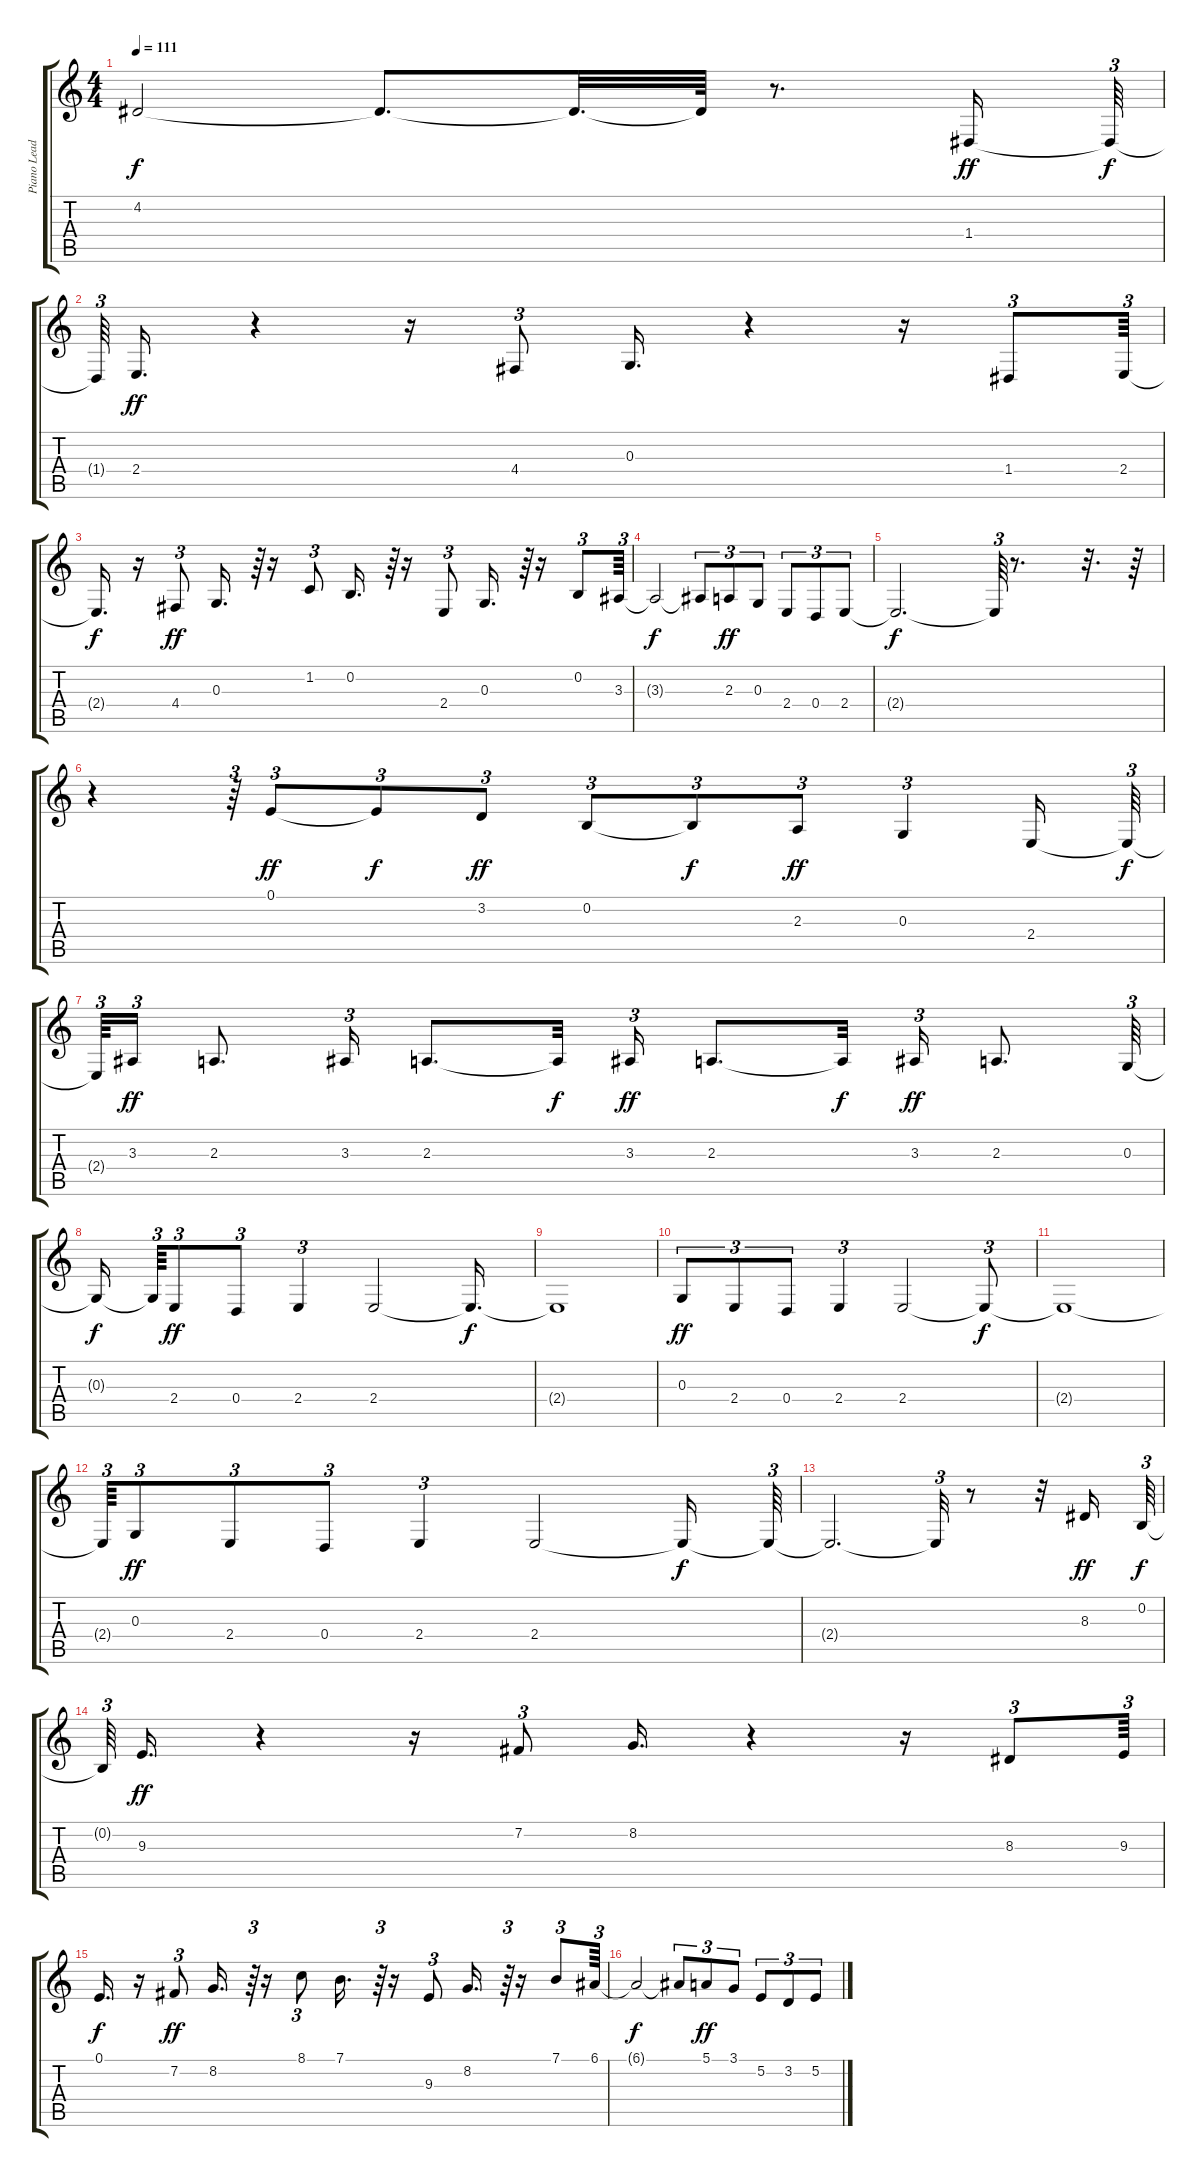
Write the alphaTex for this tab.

\track ("Piano Lead" "Piano Lead") {solo instrument acousticgrandpiano}
\staff {score tabs}
\tuning (E4 B3 G3 D3 A2 E2) {hide}
\ts (4 4)
\tempo 111
\clef g2
\ks c
4.2{t}.2{dy f} 4.2{t}.8{d} 4.2{t}.32{d} 4.2{t}.64 r.8{d} 1.4.16{dy ff} 1.4{t}.64{tu (3 2) dy f} |
1.4{t}.64{tu (3 2)} 2.4.16{d dy ff} r.4 r.16 4.4.8{tu (3 2)} 0.3.16{d} r.4 r.16 1.4.8{tu (3 2)} 2.4.64{tu (3 2)} |
2.4{t}.16{d dy f} r.16 4.4.8{tu (3 2) dy ff} 0.3.16{d} r.64{tu (3 2)} r.16 1.2.8{tu (3 2)} 0.2.16{d} r.64{tu (3 2)} r.16 2.4.8{tu (3 2)} 0.3.16{d} r.64{tu (3 2)} r.16 0.2.8{tu (3 2)} 3.3.64{tu (3 2)} |
3.3{t}.2{dy f} 3.3{t}.8{tu (3 2)} 2.3.8{tu (3 2) dy ff} 0.3.8{tu (3 2)} 2.4.8{tu (3 2)} 0.4.8{tu (3 2)} 2.4.8{tu (3 2)} |
2.4{t}.2{d dy f} 2.4{t}.64{tu (3 2)} r.8{d} r.32{d} r.64 |
r.4 r.64{tu (3 2)} 0.1.8{tu (3 2) dy ff} 0.1{t}.8{tu (3 2) dy f} 3.2.8{tu (3 2) dy ff} 0.2.8{tu (3 2)} 0.2{t}.8{tu (3 2) dy f} 2.3.8{tu (3 2) dy ff} 0.3.4{tu (3 2)} 2.4.16 2.4{t}.64{tu (3 2) dy f} |
2.4{t}.64{tu (3 2)} 3.3.16{tu (3 2) dy ff} 2.3.8{d} 3.3.16{tu (3 2)} 2.3.8{d} 2.3{t}.32{dy f} 3.3.16{tu (3 2) dy ff} 2.3.8{d} 2.3{t}.32{dy f} 3.3.16{tu (3 2) dy ff} 2.3.8{d} 0.3.64{tu (3 2)} |
0.3{t}.16{dy f beam splitsecondary} 0.3{t}.64{tu (3 2)} 2.4.8{tu (3 2) dy ff} 0.4.8{tu (3 2)} 2.4.4{tu (3 2)} 2.4.2 2.4{t}.16{d dy f} |
2.4{t}.1 |
0.3.8{tu (3 2) dy ff} 2.4.8{tu (3 2)} 0.4.8{tu (3 2)} 2.4.4{tu (3 2)} 2.4.2 2.4{t}.8{tu (3 2) dy f} |
2.4{t}.1 |
2.4{t}.64{tu (3 2)} 0.3.8{tu (3 2) dy ff} 2.4.8{tu (3 2)} 0.4.8{tu (3 2)} 2.4.4{tu (3 2)} 2.4.2 2.4{t}.16{dy f} 2.4{t}.64{tu (3 2)} |
2.4{t}.2{d} 2.4{t}.32{tu (3 2)} r.8 r.32 8.3.16{dy ff} 0.2.64{tu (3 2) dy f} |
0.2{t}.64{tu (3 2)} 9.3.16{d dy ff} r.4 r.16 7.2.8{tu (3 2)} 8.2.16{d} r.4 r.16 8.3.8{tu (3 2)} 9.3.64{tu (3 2)} |
0.1.16{d dy f} r.16 7.2.8{tu (3 2) dy ff} 8.2.16{d} r.64{tu (3 2)} r.16 8.1.8{tu (3 2)} 7.1.16{d} r.64{tu (3 2)} r.16 9.3.8{tu (3 2)} 8.2.16{d} r.64{tu (3 2)} r.16 7.1.8{tu (3 2)} 6.1.64{tu (3 2)} |
6.1{t}.2{dy f} 6.1{t}.8{tu (3 2)} 5.1.8{tu (3 2) dy ff} 3.1.8{tu (3 2)} 5.2.8{tu (3 2)} 3.2.8{tu (3 2)} 5.2.8{tu (3 2)}
